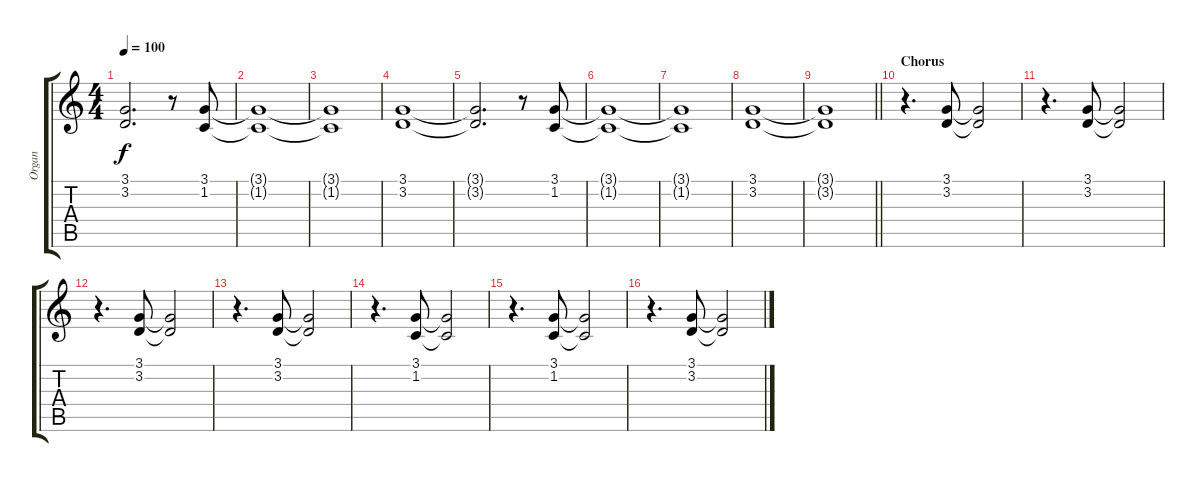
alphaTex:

\track ("Organ" "Organ") {instrument drawbarorgan}
\staff {score tabs}
\tuning (E4 B3 G3 D3 A2 E2) {hide}
\ts (4 4)
\tempo 100
\clef g2
\ks c
(3.1{t} 3.2{t}).2{d dy f} r.8 (3.1 1.2).8 |
(3.1{t} 1.2{t}).1 |
(3.1{t} 1.2{t}).1 |
(3.1 3.2).1 |
(3.1{t} 3.2{t}).2{d} r.8 (3.1 1.2).8 |
(3.1{t} 1.2{t}).1 |
(3.1{t} 1.2{t}).1 |
(3.1 3.2).1 |
\barLineRight lightlight
(3.1{t} 3.2{t}).1 |
\section ("" "Chorus")
r.4{d} (3.1 3.2).8 (3.1{t} 3.2{t}).2 |
r.4{d} (3.1 3.2).8 (3.1{t} 3.2{t}).2 |
r.4{d} (3.1 3.2).8 (3.1{t} 3.2{t}).2 |
r.4{d} (3.1 3.2).8 (3.1{t} 3.2{t}).2 |
r.4{d} (3.1 1.2).8 (3.1{t} 1.2{t}).2 |
r.4{d} (3.1 1.2).8 (3.1{t} 1.2{t}).2 |
r.4{d} (3.1 3.2).8 (3.1{t} 3.2{t}).2
